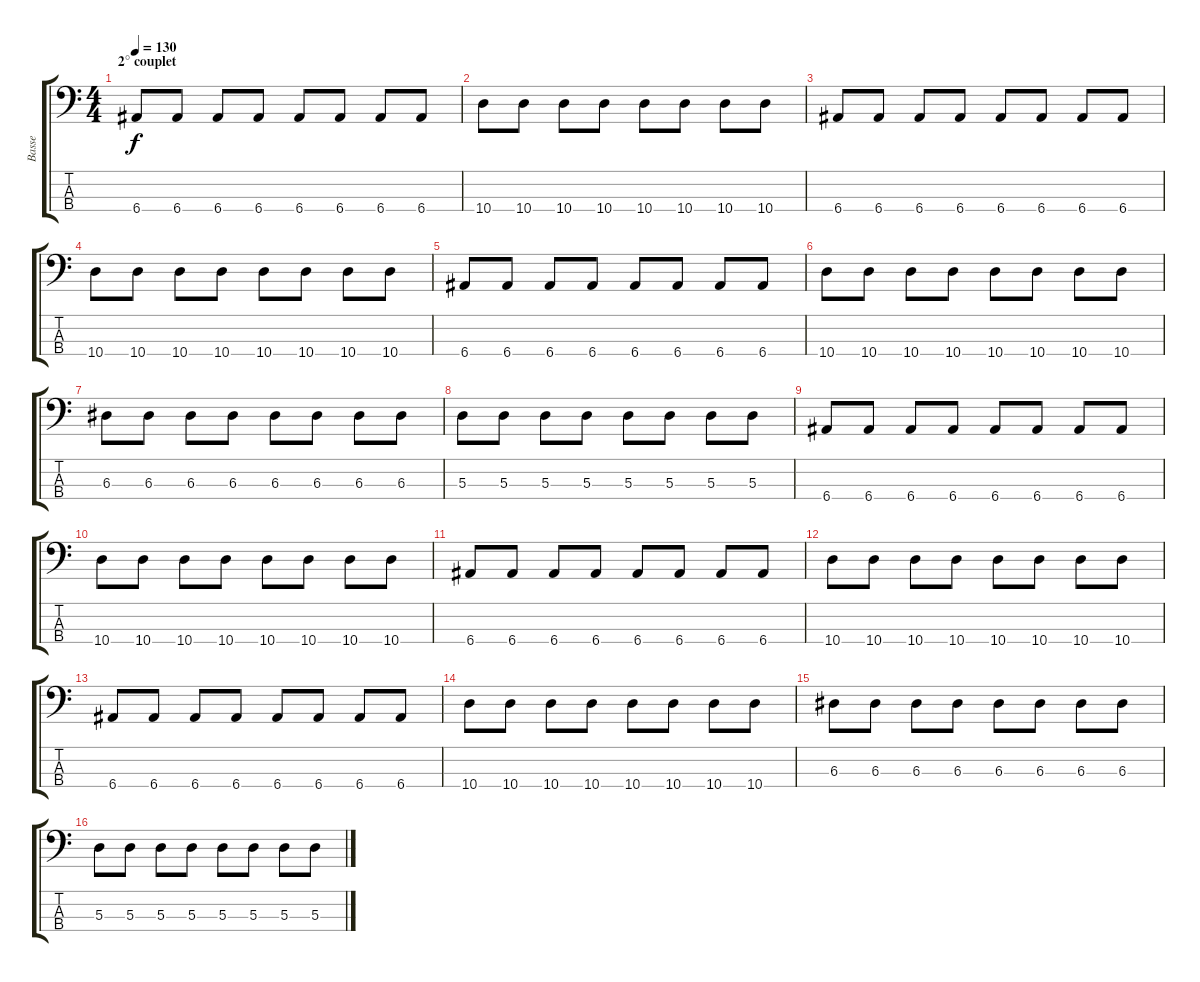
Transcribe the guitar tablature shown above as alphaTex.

\track ("Basse" "Basse") {instrument electricbassfinger}
\staff {score tabs}
\tuning (G2 D2 A1 E1) {hide}
\ts (4 4)
\section ("" "2° couplet")
\tempo 130
\clef f4
\ks c
6.4.8{dy f} 6.4.8 6.4.8 6.4.8 6.4.8 6.4.8 6.4.8 6.4.8 |
10.4.8 10.4.8 10.4.8 10.4.8 10.4.8 10.4.8 10.4.8 10.4.8 |
6.4.8 6.4.8 6.4.8 6.4.8 6.4.8 6.4.8 6.4.8 6.4.8 |
10.4.8 10.4.8 10.4.8 10.4.8 10.4.8 10.4.8 10.4.8 10.4.8 |
6.4.8 6.4.8 6.4.8 6.4.8 6.4.8 6.4.8 6.4.8 6.4.8 |
10.4.8 10.4.8 10.4.8 10.4.8 10.4.8 10.4.8 10.4.8 10.4.8 |
6.3.8 6.3.8 6.3.8 6.3.8 6.3.8 6.3.8 6.3.8 6.3.8 |
5.3.8 5.3.8 5.3.8 5.3.8 5.3.8 5.3.8 5.3.8 5.3.8 |
6.4.8 6.4.8 6.4.8 6.4.8 6.4.8 6.4.8 6.4.8 6.4.8 |
10.4.8 10.4.8 10.4.8 10.4.8 10.4.8 10.4.8 10.4.8 10.4.8 |
6.4.8 6.4.8 6.4.8 6.4.8 6.4.8 6.4.8 6.4.8 6.4.8 |
10.4.8 10.4.8 10.4.8 10.4.8 10.4.8 10.4.8 10.4.8 10.4.8 |
6.4.8 6.4.8 6.4.8 6.4.8 6.4.8 6.4.8 6.4.8 6.4.8 |
10.4.8 10.4.8 10.4.8 10.4.8 10.4.8 10.4.8 10.4.8 10.4.8 |
6.3.8 6.3.8 6.3.8 6.3.8 6.3.8 6.3.8 6.3.8 6.3.8 |
5.3.8 5.3.8 5.3.8 5.3.8 5.3.8 5.3.8 5.3.8 5.3.8
